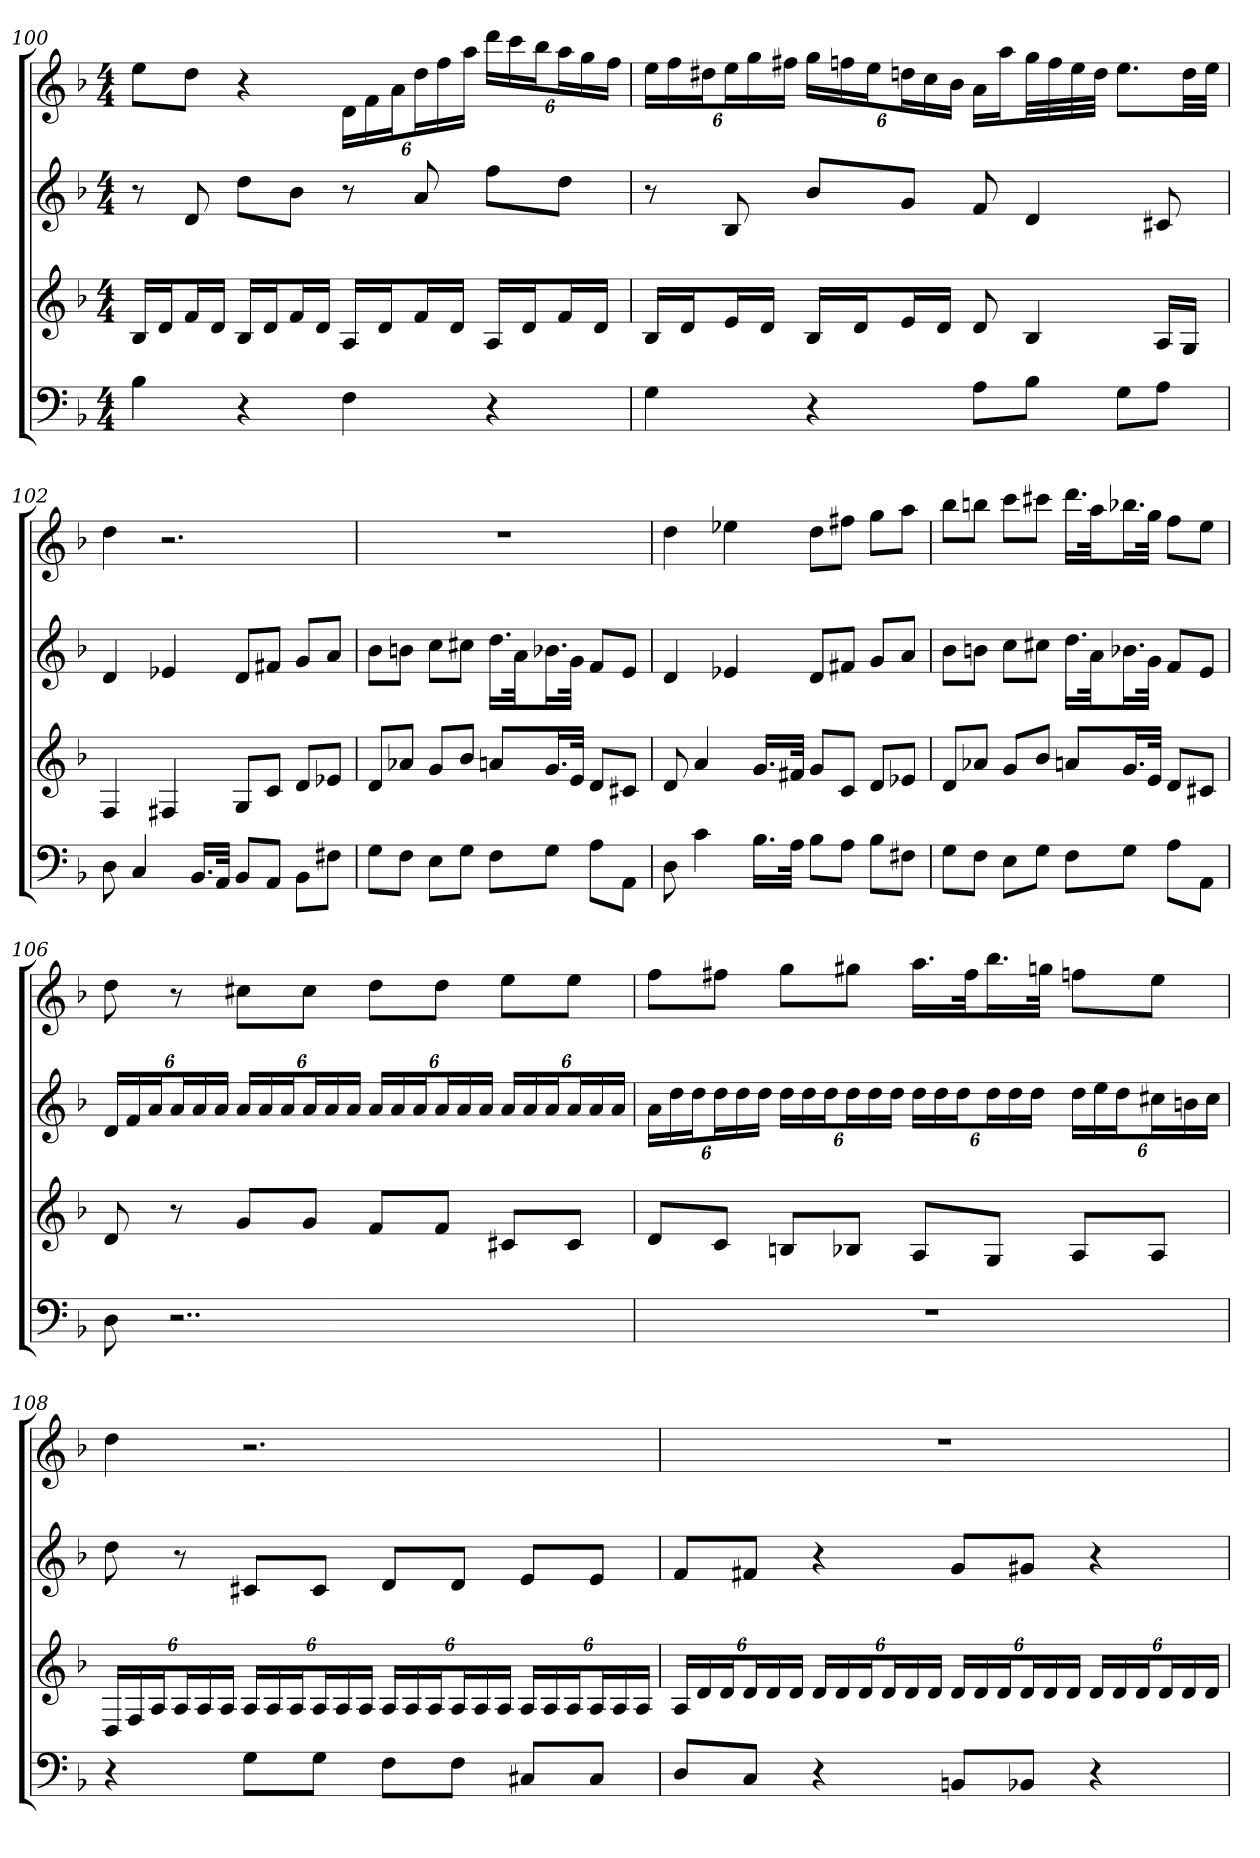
**kern	**kern	**kern	**kern
*part4	*part3	*part2	*part1
*staff4	*staff3	*staff2	*staff1
*k[b-]	*k[b-]	*k[b-]	*k[b-]
*d:	*d:	*d:	*d:
*M4/4	*M4/4	*M4/4	*M4/4
=100	=100	=100	=100
4B-	16B-LL	8r	8eeL
.	16dJ	.	.
.	16fL	8d	8ddJ
.	16dJJ	.	.
4r	16B-LL	8ddL	4r
.	16dJ	.	.
.	16fL	8b-J	.
.	16dJJ	.	.
4F	16ALL	8r	24dLL
.	.	.	24f
.	16dJ	.	.
.	.	.	24aJ
.	16fL	8a	24ddL
.	.	.	24ff
.	16dJJ	.	.
.	.	.	24aaJJ
4r	16ALL	8ffL	24dddLL
.	.	.	24ccc
.	16dJ	.	.
.	.	.	24bb-J
.	16fL	8ddJ	24aaL
.	.	.	24gg
.	16dJJ	.	.
.	.	.	24ffJJ
=101	=101	=101	=101
4G	16B-LL	8r	24eeLL
.	.	.	24ff
.	16dJ	.	.
.	.	.	24dd#XJ
.	16eL	8B-	24eeL
.	.	.	24gg
.	16dJJ	.	.
.	.	.	24ff#XJJ
4r	16B-LL	8b-L	24ggLL
.	.	.	24ffn
.	16dJ	.	.
.	.	.	24eeJ
.	16eL	8gJ	24ddnL
.	.	.	24cc
.	16dJJ	.	.
.	.	.	24b-JJ
8AL	8d	8f	16aLL
.	.	.	16aaJ
8B-J	4B-	4d	32ggLL
.	.	.	32ff
.	.	.	32ee
.	.	.	32ddJJJ
8GL	.	.	8.eeL
8AJ	16ALL	8c#X	.
.	16GJJ	.	32ddLL
.	.	.	32eeJJJ
=102	=102	=102	=102
8D	4F	4d	4dd
4C	.	.	.
.	4F#X	4e-X	2.r
16.BB-LL	.	.	.
32AAJJk	.	.	.
8BB-L	8GL	8dL	.
8AAJ	8cJ	8f#XJ	.
8BB-L	8dL	8gL	.
8F#XJ	8e-XJ	8aJ	.
=103	=103	=103	=103
8GL	8dL	8b-L	1r
8FJ	8a-XJ	8bnJ	.
8EL	8gL	8ccL	.
8GJ	8b-J	8cc#XJ	.
8FL	8anL	16.ddLL	.
.	.	32aJk	.
8GJ	16.gL	16.b-XL	.
.	32eJJk	32gJJk	.
8AL	8dL	8fL	.
8AAJ	8c#XJ	8eJ	.
=104	=104	=104	=104
8D	8d	4d	4dd
4c	4a	.	.
.	.	4e-X	4ee-X
16.B-LL	16.gLL	.	.
32AJJk	32f#XJJk	.	.
8B-L	8gL	8dL	8ddL
8AJ	8cJ	8f#XJ	8ff#XJ
8B-L	8dL	8gL	8ggL
8F#XJ	8e-XJ	8aJ	8aaJ
=105	=105	=105	=105
8GL	8dL	8b-L	8bb-L
8FJ	8a-XJ	8bnJ	8bbnJ
8EL	8gL	8ccL	8cccL
8GJ	8b-J	8cc#XJ	8ccc#XJ
8FL	8anL	16.ddLL	16.dddLL
.	.	32aJk	32aaJk
8GJ	16.gL	16.b-XL	16.bb-XL
.	32eJJk	32gJJk	32ggJJk
8AL	8dL	8fL	8ffL
8AAJ	8c#XJ	8eJ	8eeJ
=106	=106	=106	=106
8D	8d	24dLL	8dd
.	.	24f	.
.	.	24aJ	.
2..r	8r	24aL	8r
.	.	24a	.
.	.	24aJJ	.
.	8gL	24aLL	8cc#XL
.	.	24a	.
.	.	24aJ	.
.	8gJ	24aL	8cc#J
.	.	24a	.
.	.	24aJJ	.
.	8fL	24aLL	8ddL
.	.	24a	.
.	.	24aJ	.
.	8fJ	24aL	8ddJ
.	.	24a	.
.	.	24aJJ	.
.	8c#XL	24aLL	8eeL
.	.	24a	.
.	.	24aJ	.
.	8c#J	24aL	8eeJ
.	.	24a	.
.	.	24aJJ	.
=107	=107	=107	=107
1r	8dL	24aLL	8ffL
.	.	24dd	.
.	.	24ddJ	.
.	8cJ	24ddL	8ff#XJ
.	.	24dd	.
.	.	24ddJJ	.
.	8BnL	24ddLL	8ggL
.	.	24dd	.
.	.	24ddJ	.
.	8B-XJ	24ddL	8gg#XJ
.	.	24dd	.
.	.	24ddJJ	.
.	8AL	24ddLL	16.aaLL
.	.	24dd	.
.	.	24ddJ	.
.	.	.	32ff#Jk
.	8GJ	24ddL	16.bb-L
.	.	24dd	.
.	.	24ddJJ	.
.	.	.	32ggnJJk
.	8AL	24ddLL	8ffnL
.	.	24ee	.
.	.	24ddJ	.
.	8AJ	24cc#XL	8eeJ
.	.	24bn	.
.	.	24cc#JJ	.
=108	=108	=108	=108
4r	24DLL	8dd	4dd
.	24F	.	.
.	24AJ	.	.
.	24AL	8r	.
.	24A	.	.
.	24AJJ	.	.
8GL	24ALL	8c#XL	2.r
.	24A	.	.
.	24AJ	.	.
8GJ	24AL	8c#J	.
.	24A	.	.
.	24AJJ	.	.
8FL	24ALL	8dL	.
.	24A	.	.
.	24AJ	.	.
8FJ	24AL	8dJ	.
.	24A	.	.
.	24AJJ	.	.
8C#XL	24ALL	8eL	.
.	24A	.	.
.	24AJ	.	.
8C#J	24AL	8eJ	.
.	24A	.	.
.	24AJJ	.	.
=109	=109	=109	=109
8DL	24ALL	8fL	1r
.	24d	.	.
.	24dJ	.	.
8CJ	24dL	8f#XJ	.
.	24d	.	.
.	24dJJ	.	.
4r	24dLL	4r	.
.	24d	.	.
.	24dJ	.	.
.	24dL	.	.
.	24d	.	.
.	24dJJ	.	.
8BBnL	24dLL	8gL	.
.	24d	.	.
.	24dJ	.	.
8BB-XJ	24dL	8g#XJ	.
.	24d	.	.
.	24dJJ	.	.
4r	24dLL	4r	.
.	24d	.	.
.	24dJ	.	.
.	24dL	.	.
.	24d	.	.
.	24dJJ	.	.
=	=	=	=
*-	*-	*-	*-
